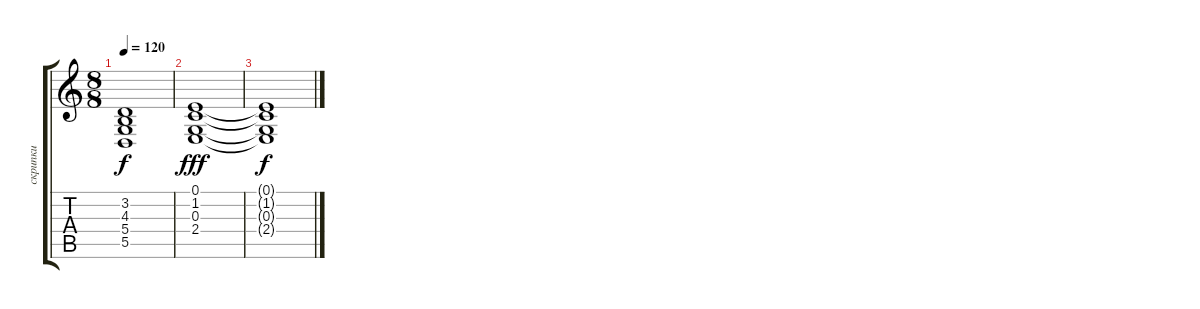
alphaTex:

\track ("скрипки" "скрипки") {instrument synthstrings1}
\staff {score tabs}
\tuning (E4 B3 G3 D3 A2 E2) {hide}
\ts (8 8)
\tempo 120
\clef g2
\ks c
(3.2{t} 4.3{t} 5.4{t} 5.5{t}).1{dy f} |
(0.1 1.2 0.3 2.4).1{dy fff volume 4} |
(0.1{t} 1.2{t} 0.3{t} 2.4{t}).1{dy f}
